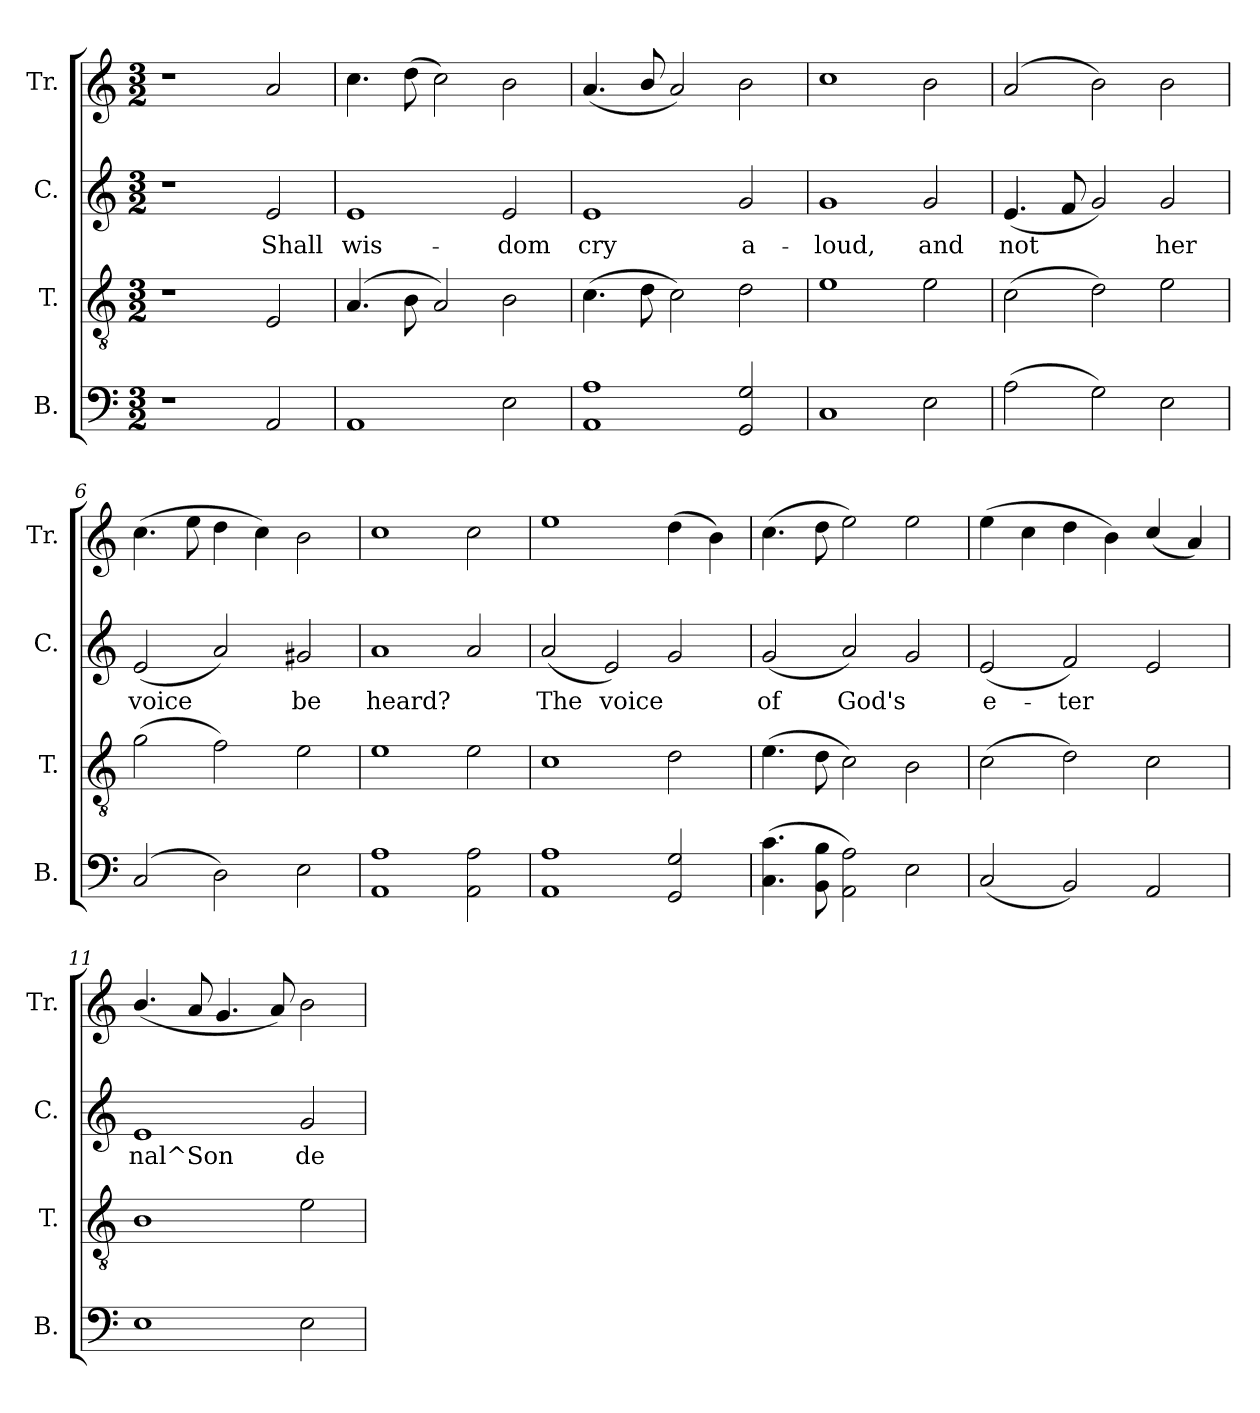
**kern	**text	**kern	**text	**kern	**text	**kern	**text
*part4	*part4	*part3	*part3	*part2	*part2	*part1	*part1
*staff4	*staff4	*staff3	*staff3	*staff2	*staff2	*staff1	*staff1
*I"B.	*	*I"T.	*	*I"C.	*	*I"Tr.	*
*I'B.	*	*I'T.	*	*I'C.	*	*I'Tr.	*
!!LO:PB:g=z
*stria5	*	*stria5	*	*stria5	*	*stria5	*
*clefF4	*	*clefGv2	*	*clefG2	*	*clefG2	*
*k[]	*	*k[]	*	*k[]	*	*k[]	*
*C:	*	*C:	*	*C:	*	*C:	*
*M3/2	*	*M3/2	*	*M3/2	*	*M3/2	*
=1	=1	=1	=1	=1	=1	=1	=1
1r	.	1r	.	1r	.	1r	.
!	!LO:LY:b:rj	!	!LO:LY:b:cj	!	!LO:LY:b:cj	!	!LO:LY:b:cj
2AA/	.	2E/	.	2e/	Shall	2a/	.
=2	=2	=2	=2	=2	=2	=2	=2
!	!LO:LY:b:rj	!	!LO:LY:b:cj	!	!LO:LY:b:cj	!	!LO:LY:b:cj
1AA	.	(>4.A/	.	1e	wis-	4.cc\	.
!	!	!	!LO:LY:b:cj	!	!	!	!LO:LY:b:cj
.	.	8B\	.	.	.	(>8dd\	.
!	!	!	!LO:LY:b:cj	!	!	!	!LO:LY:b:cj
.	.	2A/)	.	.	.	2cc\)	.
!	!LO:LY:b:rj	!	!LO:LY:b:cj	!	!LO:LY:b:cj	!	!LO:LY:b:cj
2E\	.	2B\	.	2e/	-dom	2b\	.
=3	=3	=3	=3	=3	=3	=3	=3
!	!LO:LY:b:rj	!	!LO:LY:b:cj	!	!LO:LY:b:cj	!	!LO:LY:b:cj
1A 1AA	.	(>4.c\	.	1e	cry	(<4.a/	.
!	!	!	!LO:LY:b:cj	!	!	!	!LO:LY:b:cj
.	.	8d\	.	.	.	8b/	.
!	!	!	!LO:LY:b:cj	!	!	!	!LO:LY:b:cj
.	.	2c\)	.	.	.	2a/)	.
!	!LO:LY:b:rj	!	!LO:LY:b:cj	!	!LO:LY:b:cj	!	!LO:LY:b:cj
2G/ 2GG/	.	2d\	.	2g/	a-	2b\	.
=4	=4	=4	=4	=4	=4	=4	=4
!	!LO:LY:b:rj	!	!LO:LY:b:cj	!	!LO:LY:b:cj	!	!LO:LY:b:cj
1C	.	1e	.	1g	-loud,	1cc	.
!	!LO:LY:b:rj	!	!LO:LY:b:cj	!	!LO:LY:b:cj	!	!LO:LY:b:cj
2E\	.	2e\	.	2g/	and	2b\	.
=5	=5	=5	=5	=5	=5	=5	=5
!	!LO:LY:b:rj	!	!LO:LY:b:cj	!	!LO:LY:b:cj	!	!LO:LY:b:cj
(>2A\	.	(>2c\	.	(<4.e/	not	(>2a>/	.
!	!	!	!	!	!LO:LY:b:cj	!	!
.	.	.	.	8f/	.	.	.
!	!LO:LY:b:rj	!	!LO:LY:b:cj	!	!LO:LY:b:cj	!	!LO:LY:b:cj
2G\)	.	2d\)	.	2g/)	.	2b\)	.
!	!LO:LY:b:rj	!	!LO:LY:b:cj	!	!LO:LY:b:cj	!	!LO:LY:b:cj
2E\	.	2e\	.	2g/	her	2b\	.
=6	=6	=6	=6	=6	=6	=6	=6
!	!LO:LY:b:rj	!	!LO:LY:b:cj	!	!LO:LY:b:cj	!	!LO:LY:b:cj
(>2C/	.	(>2g\	.	(<2e/	voice	(>4.cc\	.
!	!	!	!	!	!	!	!LO:LY:b:cj
.	.	.	.	.	.	8ee\	.
!	!LO:LY:b:rj	!	!LO:LY:b:cj	!	!LO:LY:b:cj	!	!LO:LY:b:cj
2D\)	.	2f\)	.	2a/)	.	4dd\	.
!	!	!	!	!	!	!	!LO:LY:b:cj
.	.	.	.	.	.	4cc\)	.
!	!LO:LY:b:rj	!	!LO:LY:b:cj	!	!LO:LY:b:cj	!	!LO:LY:b:cj
2E\	.	2e\	.	2g#X/	be	2b\	.
=7	=7	=7	=7	=7	=7	=7	=7
!	!LO:LY:b:rj	!	!LO:LY:b:cj	!	!LO:LY:b:cj	!	!LO:LY:b:cj
1AA 1A	.	1e	.	1a	heard?	1cc	.
!	!LO:LY:b:rj	!	!LO:LY:b:cj	!	!LO:LY:b:cj	!	!LO:LY:b:cj
2A\ 2AA\	.	2e\	.	2a/	.	2cc\	.
=8	=8	=8	=8	=8	=8	=8	=8
!	!LO:LY:b:rj	!	!LO:LY:b:cj	!	!LO:LY:b:cj	!	!LO:LY:b:cj
1A 1AA	.	1c	.	(<2a/	The	1ee	.
!	!	!	!	!	!LO:LY:b:cj	!	!
.	.	.	.	2e/)	voice	.	.
!	!LO:LY:b:rj	!	!LO:LY:b:cj	!	!LO:LY:b:cj	!	!LO:LY:b:cj
2G/ 2GG/	.	2d\	.	2g/	.	(>4dd\	.
!	!	!	!	!	!	!	!LO:LY:b:cj
.	.	.	.	.	.	4b\)	.
=9	=9	=9	=9	=9	=9	=9	=9
!	!LO:LY:b:rj	!	!LO:LY:b:cj	!	!LO:LY:b:cj	!	!LO:LY:b:cj
(>4.c\ 4.C\	.	(>4.e\	.	(<2g/	of	(>4.cc\	.
!	!LO:LY:b:rj	!	!LO:LY:b:cj	!	!	!	!LO:LY:b:cj
8B\ 8BB\	.	8d\	.	.	.	8dd\	.
!	!LO:LY:b:rj	!	!LO:LY:b:cj	!	!LO:LY:b:cj	!	!LO:LY:b:cj
2A\ 2AA\)	.	2c\)	.	2a/)	God's	2ee\)	.
!	!LO:LY:b:rj	!	!LO:LY:b:cj	!	!LO:LY:b:cj	!	!LO:LY:b:cj
2E\	.	2B\	.	2g/	.	2ee>\	.
=10	=10	=10	=10	=10	=10	=10	=10
!	!LO:LY:b:rj	!	!LO:LY:b:cj	!	!LO:LY:b:cj	!	!LO:LY:b:cj
(<2C/	.	(>2c\	.	(<2e/	e-	(>4ee>\	.
!	!	!	!	!	!	!	!LO:LY:b:cj
.	.	.	.	.	.	4cc\	.
!	!LO:LY:b:rj	!	!LO:LY:b:cj	!	!LO:LY:b:cj	!	!LO:LY:b:cj
2BB/)	.	2d\)	.	2f/)	-ter-	4dd\	.
!	!	!	!	!	!	!	!LO:LY:b:cj
.	.	.	.	.	.	4b\)	.
!	!LO:LY:b:rj	!	!LO:LY:b:cj	!	!LO:LY:b:cj	!	!LO:LY:b:cj
2AA/	.	2c\	.	2e/	--	(<4cc/	.
!	!	!	!	!	!	!	!LO:LY:b:cj
.	.	.	.	.	.	4a/)	.
=11	=11	=11	=11	=11	=11	=11	=11
!	!LO:LY:b:rj	!	!LO:LY:b:cj	!	!LO:LY:b:cj	!	!LO:LY:b:cj
1E	.	1B	.	1e	-nal^Son	(<4.b/	.
!	!	!	!	!	!	!	!LO:LY:b:cj
.	.	.	.	.	.	8a/	.
!	!	!	!	!	!	!	!LO:LY:b:cj
.	.	.	.	.	.	4.g/	.
!	!	!	!	!	!	!	!LO:LY:b:cj
.	.	.	.	.	.	8a/)	.
!	!LO:LY:b:rj	!	!LO:LY:b:cj	!	!LO:LY:b:cj	!	!LO:LY:b:cj
2E\	.	2e\	.	2g/	de-	2b\	.
=	=	=	=	=	=	=	=
*-	*-	*-	*-	*-	*-	*-	*-
